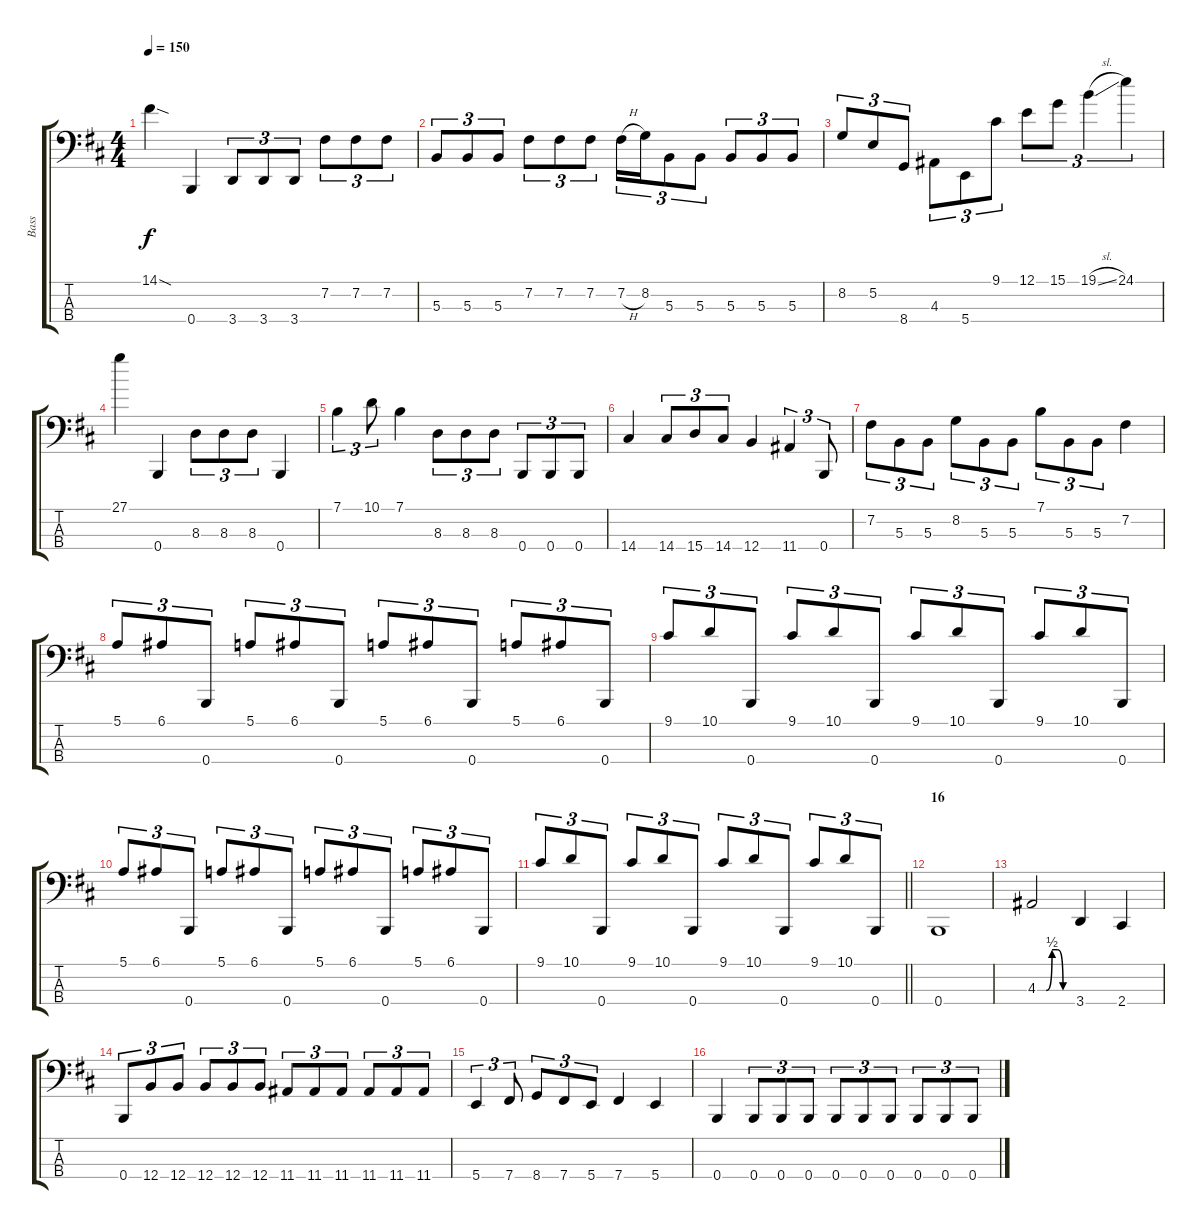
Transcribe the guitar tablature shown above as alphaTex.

\track ("Bass" "Bass") {instrument electricbassfinger}
\staff {score tabs}
\tuning (E2 B1 Gb1 B0) {hide}
\ts (4 4)
\tempo 150
\clef f4
\ks bminor
14.1{sod}.4{dy f} 0.4.4 3.4.8{tu (3 2)} 3.4.8{tu (3 2)} 3.4.8{tu (3 2)} 7.2.8{tu (3 2)} 7.2.8{tu (3 2)} 7.2.8{tu (3 2)} |
5.3.8{tu (3 2)} 5.3.8{tu (3 2)} 5.3.8{tu (3 2)} 7.2.8{tu (3 2)} 7.2.8{tu (3 2)} 7.2.8{tu (3 2)} 7.2{h}.16{tu (3 2)} 8.2.16{tu (3 2)} 5.3.8{tu (3 2)} 5.3.8{tu (3 2)} 5.3.8{tu (3 2)} 5.3.8{tu (3 2)} 5.3.8{tu (3 2)} |
8.2.8{tu (3 2)} 5.2.8{tu (3 2)} 8.4.8{tu (3 2)} 4.3.8{tu (3 2)} 5.4.8{tu (3 2)} 9.1.8{tu (3 2)} 12.1.8{tu (3 2)} 15.1.8{tu (3 2)} 19.1{sl}.4{tu (3 2)} 24.1.4{tu (3 2)} |
27.1.4 0.4.4 8.3.8{tu (3 2)} 8.3.8{tu (3 2)} 8.3.8{tu (3 2)} 0.4.4 |
7.1.4{tu (3 2)} 10.1.8{tu (3 2)} 7.1.4 8.3.8{tu (3 2)} 8.3.8{tu (3 2)} 8.3.8{tu (3 2)} 0.4.8{tu (3 2)} 0.4.8{tu (3 2)} 0.4.8{tu (3 2)} |
14.4.4 14.4.8{tu (3 2)} 15.4.8{tu (3 2)} 14.4.8{tu (3 2)} 12.4.4 11.4.4{tu (3 2)} 0.4.8{tu (3 2)} |
7.2.8{tu (3 2)} 5.3.8{tu (3 2)} 5.3.8{tu (3 2)} 8.2.8{tu (3 2)} 5.3.8{tu (3 2)} 5.3.8{tu (3 2)} 7.1.8{tu (3 2)} 5.3.8{tu (3 2)} 5.3.8{tu (3 2)} 7.2.4 |
5.1.8{tu (3 2)} 6.1.8{tu (3 2)} 0.4.8{tu (3 2)} 5.1.8{tu (3 2)} 6.1.8{tu (3 2)} 0.4.8{tu (3 2)} 5.1.8{tu (3 2)} 6.1.8{tu (3 2)} 0.4.8{tu (3 2)} 5.1.8{tu (3 2)} 6.1.8{tu (3 2)} 0.4.8{tu (3 2)} |
9.1.8{tu (3 2)} 10.1.8{tu (3 2)} 0.4.8{tu (3 2)} 9.1.8{tu (3 2)} 10.1.8{tu (3 2)} 0.4.8{tu (3 2)} 9.1.8{tu (3 2)} 10.1.8{tu (3 2)} 0.4.8{tu (3 2)} 9.1.8{tu (3 2)} 10.1.8{tu (3 2)} 0.4.8{tu (3 2)} |
5.1.8{tu (3 2)} 6.1.8{tu (3 2)} 0.4.8{tu (3 2)} 5.1.8{tu (3 2)} 6.1.8{tu (3 2)} 0.4.8{tu (3 2)} 5.1.8{tu (3 2)} 6.1.8{tu (3 2)} 0.4.8{tu (3 2)} 5.1.8{tu (3 2)} 6.1.8{tu (3 2)} 0.4.8{tu (3 2)} |
\barLineRight lightlight
9.1.8{tu (3 2)} 10.1.8{tu (3 2)} 0.4.8{tu (3 2)} 9.1.8{tu (3 2)} 10.1.8{tu (3 2)} 0.4.8{tu (3 2)} 9.1.8{tu (3 2)} 10.1.8{tu (3 2)} 0.4.8{tu (3 2)} 9.1.8{tu (3 2)} 10.1.8{tu (3 2)} 0.4.8{tu (3 2)} |
\section ("" "16")
0.4.1 |
4.3{be (custom 0 0 15 0 25 2 34 2 44 0 60 0)}.2 3.4.4 2.4.4 |
0.4.8{tu (3 2)} 12.4.8{tu (3 2)} 12.4.8{tu (3 2)} 12.4.8{tu (3 2)} 12.4.8{tu (3 2)} 12.4.8{tu (3 2)} 11.4.8{tu (3 2)} 11.4.8{tu (3 2)} 11.4.8{tu (3 2)} 11.4.8{tu (3 2)} 11.4.8{tu (3 2)} 11.4.8{tu (3 2)} |
5.4.4{tu (3 2)} 7.4.8{tu (3 2)} 8.4.8{tu (3 2)} 7.4.8{tu (3 2)} 5.4.8{tu (3 2)} 7.4.4 5.4.4 |
0.4.4 0.4.8{tu (3 2)} 0.4.8{tu (3 2)} 0.4.8{tu (3 2)} 0.4.8{tu (3 2)} 0.4.8{tu (3 2)} 0.4.8{tu (3 2)} 0.4.8{tu (3 2)} 0.4.8{tu (3 2)} 0.4.8{tu (3 2)}
